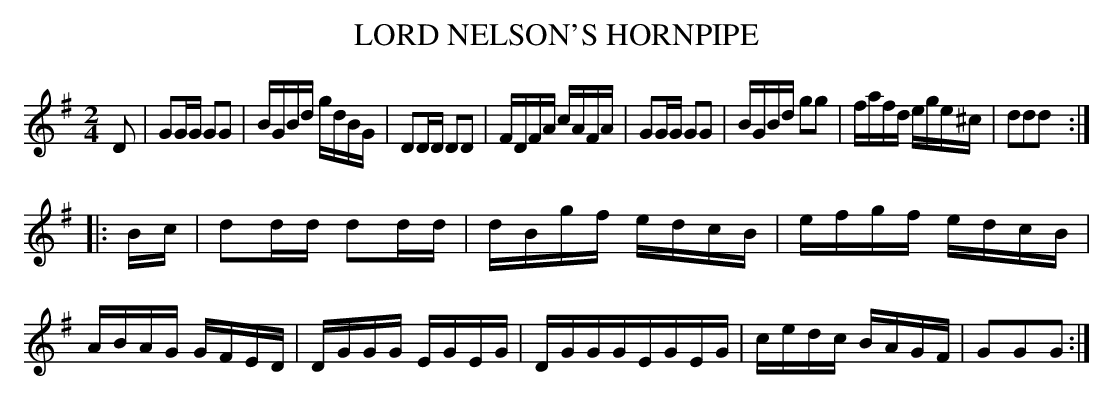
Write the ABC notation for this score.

X:1
T: LORD NELSON'S HORNPIPE
M: 2/4
L: 1/16
K: G
D2 |\
G2GG G2G2 | BGBd gdBG | D2DD D2D2 | FDFA cAFA |\
G2GG G2G2 | BGBd g2g2 | fafd ege^c | d2d2d2 :|
|: Bc |\
d2dd d2dd | dBgf edcB | efgf edcB | ABAG GFED |\
DGGG EGEG | DGGGEGEG | cedc BAGF | G2G2G2 :|
